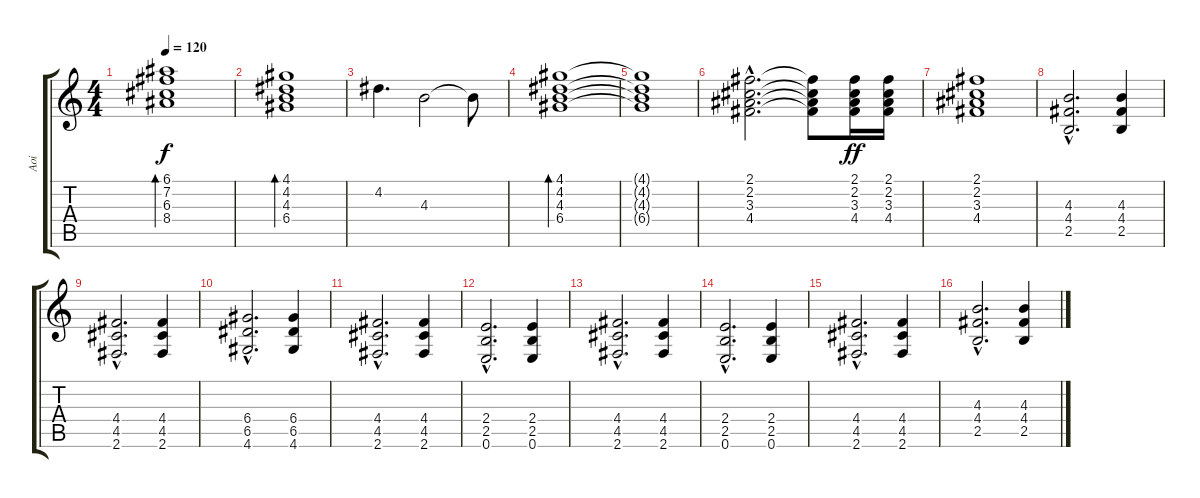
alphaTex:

\track ("Aoi" "Aoi") {instrument electricguitarclean}
\staff {score tabs}
\tuning (E4 B3 G3 D3 A2 E2) {hide}
\ts (4 4)
\tempo 120
\clef g2
\ks c
(6.1 7.2 6.3 8.4).1{bd 240 dy f} |
(4.1 4.2 4.3 6.4).1{bd 240} |
4.2.4{d} 4.3.2 4.3{t}.8 |
(4.1 4.2 4.3 6.4).1{bd 240} |
(4.1{t} 4.2{t} 4.3{t} 6.4{t}).1 |
(2.1{hac} 2.2{hac} 3.3{hac} 4.4{hac}).2{d} (2.1{t} 2.2{t} 3.3{t} 4.4{t}).8 (2.1 2.2 3.3 4.4).16{dy ff} (2.1 2.2 3.3 4.4).16 |
(2.1 2.2 3.3 4.4).1 |
(4.3{hac} 4.4{hac} 2.5{hac}).2{d instrument distortionguitar} (4.3 4.4 2.5).4 |
(4.4{hac} 4.5{hac} 2.6{hac}).2{d} (4.4 4.5 2.6).4 |
(6.4{hac} 6.5{hac} 4.6{hac}).2{d} (6.4 6.5 4.6).4 |
(4.4{hac} 4.5{hac} 2.6{hac}).2{d} (4.4 4.5 2.6).4 |
(2.4{hac} 2.5{hac} 0.6{hac}).2{d} (2.4 2.5 0.6).4 |
(4.4{hac} 4.5{hac} 2.6{hac}).2{d} (4.4 4.5 2.6).4 |
(2.4{hac} 2.5{hac} 0.6{hac}).2{d} (2.4 2.5 0.6).4 |
(4.4{hac} 4.5{hac} 2.6{hac}).2{d} (4.4 4.5 2.6).4 |
(4.3{hac} 4.4{hac} 2.5{hac}).2{d} (4.3 4.4 2.5).4
